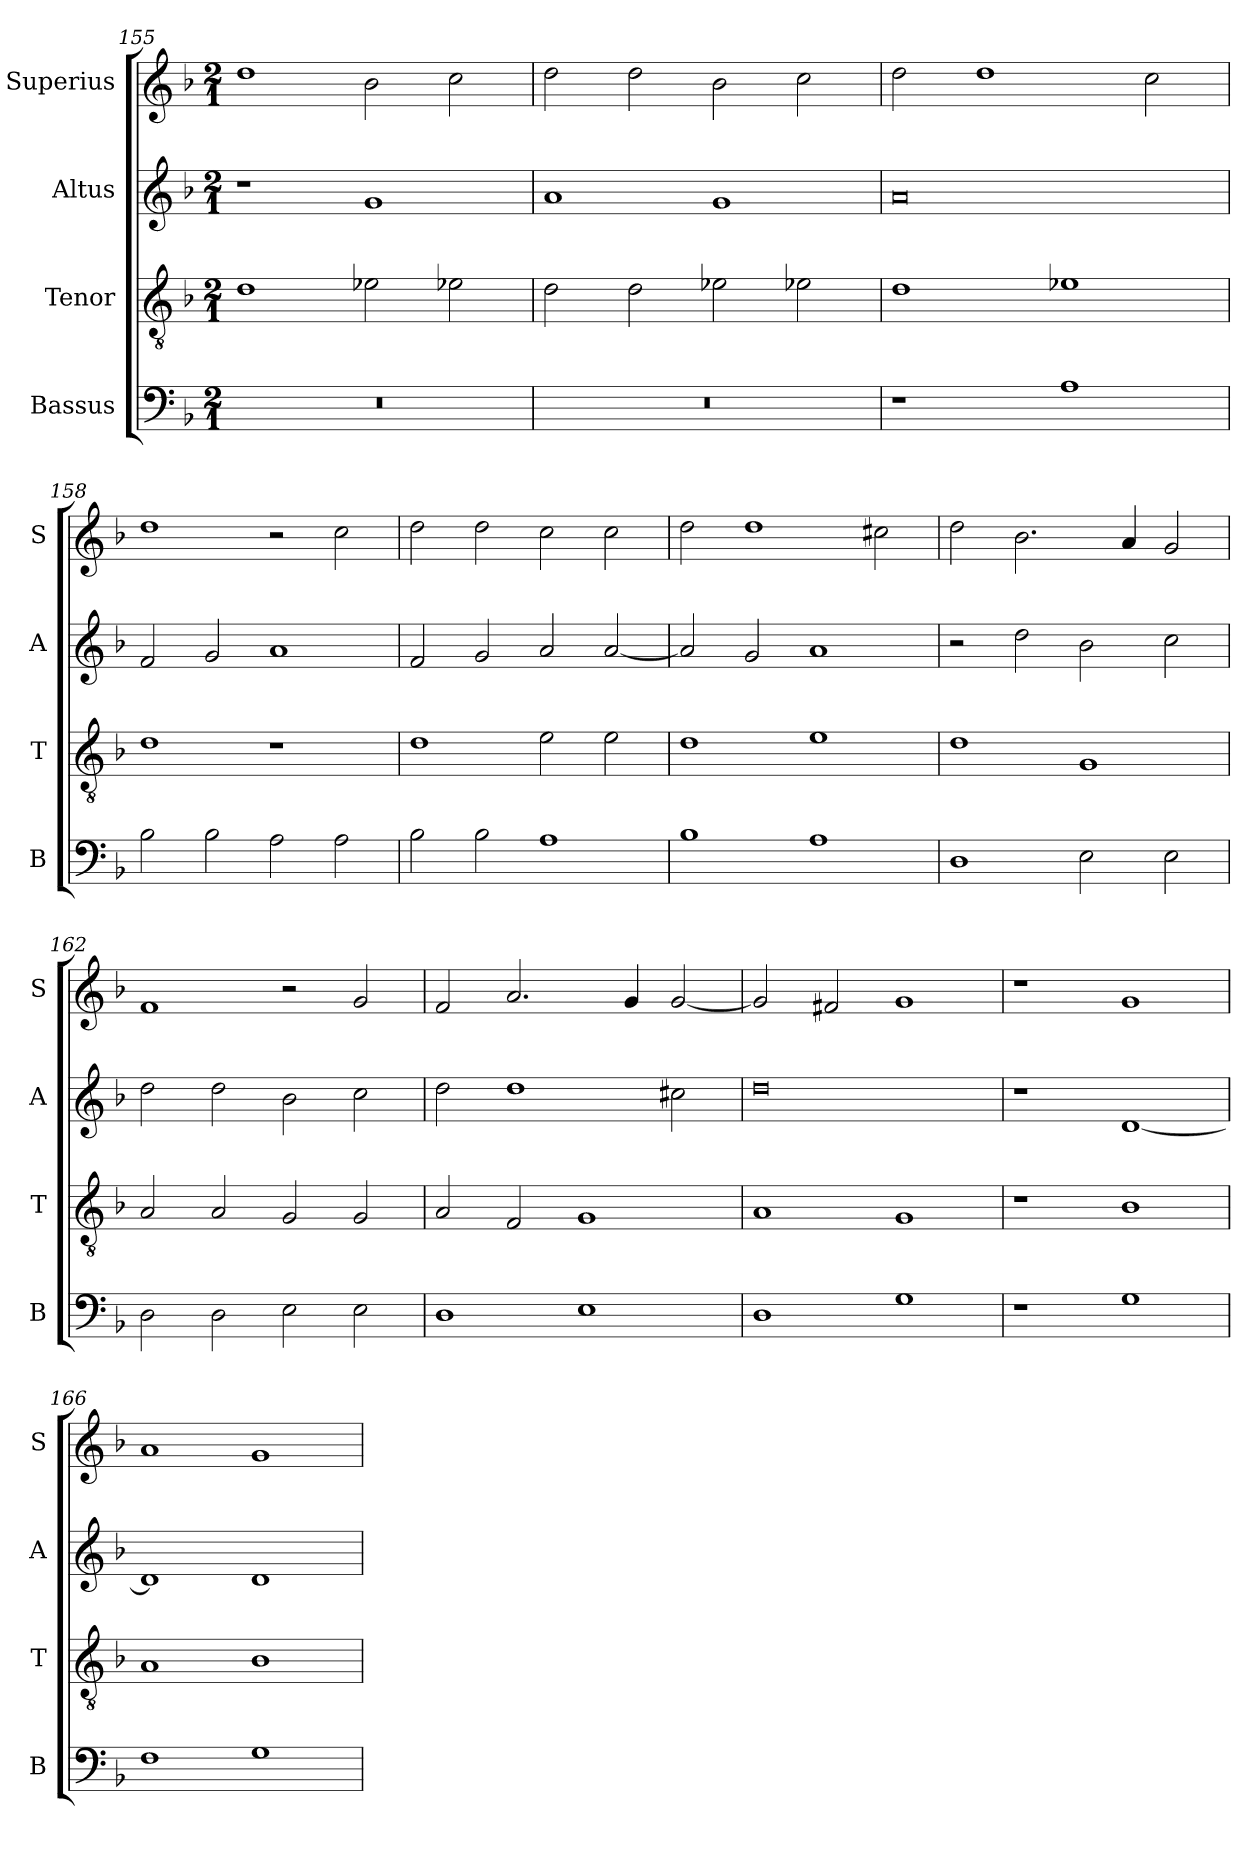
**kern	**kern	**kern	**kern
*part4	*part3	*part2	*part1
*staff4	*staff3	*staff2	*staff1
*I"Bassus	*I"Tenor	*I"Altus	*I"Superius
*I'B	*I'T	*I'A	*I'S
*clefF4	*clefGv2	*clefG2	*clefG2
*k[b-]	*k[b-]	*k[b-]	*k[b-]
*F:	*F:	*F:	*F:
*M2/1	*M2/1	*M2/1	*M2/1
=155	=155	=155	=155
0r	1d	1r	1dd
.	2e-X	1g	2b-
.	2e-X	.	2cc
=156	=156	=156	=156
0r	2d	1a	2dd
.	2d	.	2dd
.	2e-X	1g	2b-
.	2e-X	.	2cc
=157	=157	=157	=157
1r	1d	0a	2dd
.	.	.	1dd
1A	1e-X	.	.
.	.	.	2cc
=158	=158	=158	=158
2B-	1d	2f	1dd
2B-	.	2g	.
2A	1r	1a	2r
2A	.	.	2cc
=159	=159	=159	=159
2B-	1d	2f	2dd
2B-	.	2g	2dd
1A	2e	2a	2cc
.	2e	[2a	2cc
=160	=160	=160	=160
1B-	1d	2a]	2dd
.	.	2g	1dd
1A	1e	1a	.
.	.	.	2cc#X
=161	=161	=161	=161
1D	1d	2r	2dd
.	.	2dd	2.b-
2E	1G	2b-	.
.	.	.	4a
2E	.	2cc	2g
=162	=162	=162	=162
2D	2A	2dd	1f
2D	2A	2dd	.
2E	2G	2b-	2r
2E	2G	2cc	2g
=163	=163	=163	=163
1D	2A	2dd	2f
.	2F	1dd	2.a
1E	1G	.	.
.	.	.	4g
.	.	2cc#X	[2g
=164	=164	=164	=164
1D	1A	0dd	2g]
.	.	.	2f#X
1G	1G	.	1g
=165	=165	=165	=165
1r	1r	1r	1r
1G	1B-	[1d	1g
=166	=166	=166	=166
1F	1A	1d]	1a
1G	1B-	1d	1g
=	=	=	=
*-	*-	*-	*-
